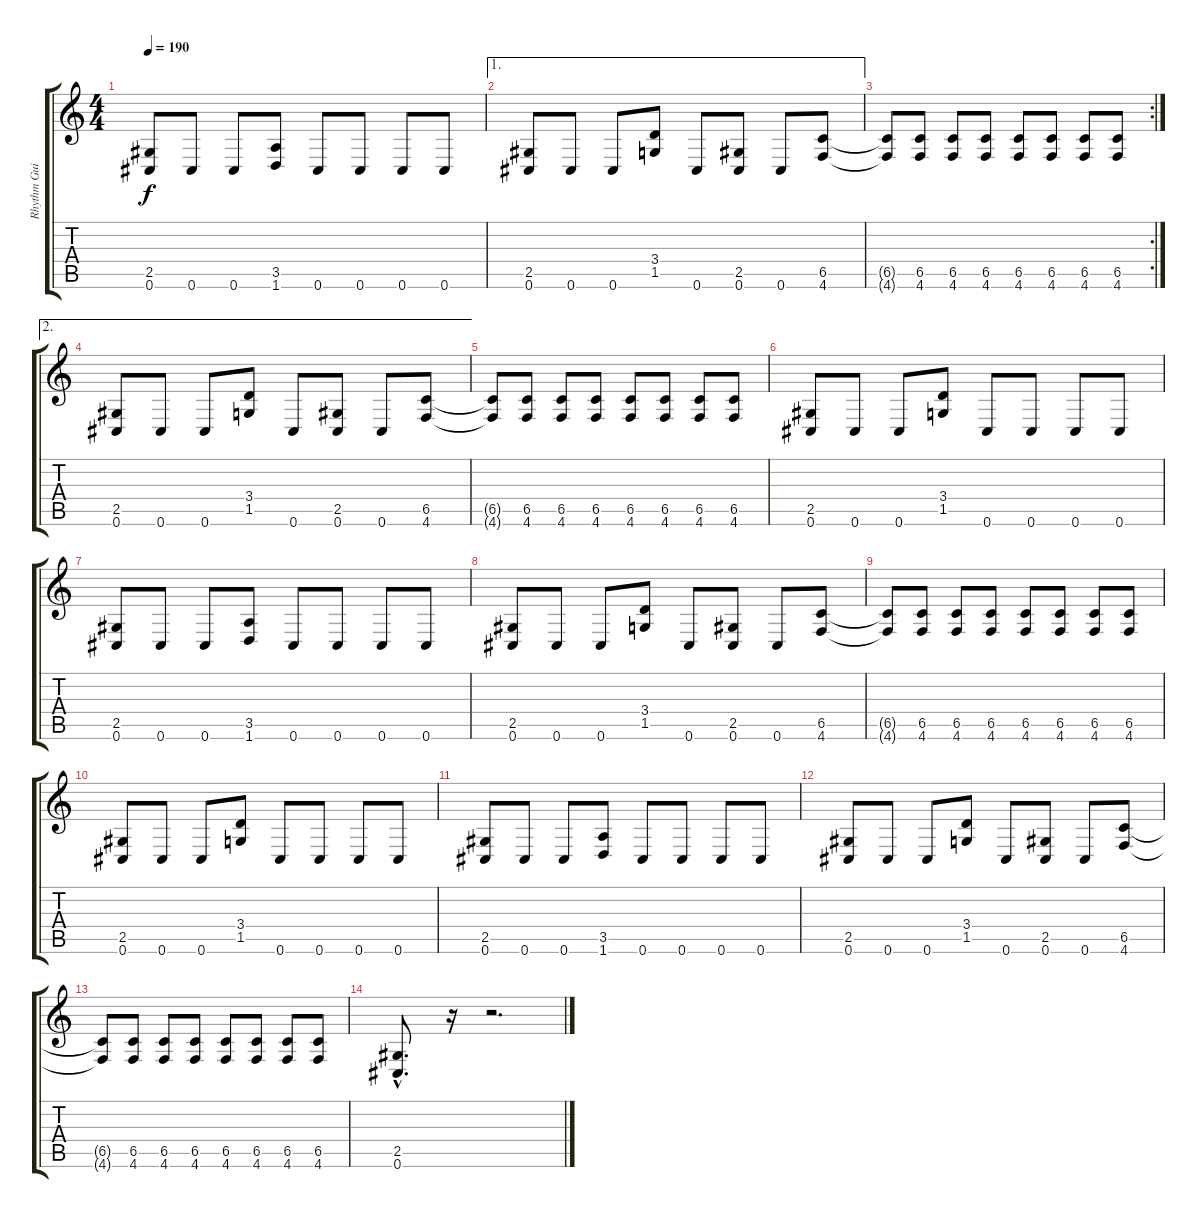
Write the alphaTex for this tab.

\track ("Rhythm Guitar" "Rhythm Gui") {instrument distortionguitar}
\staff {score tabs}
\tuning (Db4 Ab3 E3 B2 Gb2 Db2) {hide}
\ts (4 4)
\tempo 190
\clef g2
\ks c
(2.5 0.6).8{dy f} 0.6.8 0.6.8 (3.5 1.6).8 0.6.8 0.6.8 0.6.8 0.6.8 |
\ae 1
(2.5 0.6).8 0.6.8 0.6.8 (3.4 1.5).8 0.6.8 (2.5 0.6).8 0.6.8 (6.5 4.6).8 |
\rc 2
(6.5{t} 4.6{t}).8 (6.5 4.6).8 (6.5 4.6).8 (6.5 4.6).8 (6.5 4.6).8 (6.5 4.6).8 (6.5 4.6).8 (6.5 4.6).8 |
\ae 2
(2.5 0.6).8 0.6.8 0.6.8 (3.4 1.5).8 0.6.8 (2.5 0.6).8 0.6.8 (6.5 4.6).8 |
(6.5{t} 4.6{t}).8 (6.5 4.6).8 (6.5 4.6).8 (6.5 4.6).8 (6.5 4.6).8 (6.5 4.6).8 (6.5 4.6).8 (6.5 4.6).8 |
(2.5 0.6).8 0.6.8 0.6.8 (3.4 1.5).8 0.6.8 0.6.8 0.6.8 0.6.8 |
(2.5 0.6).8 0.6.8 0.6.8 (3.5 1.6).8 0.6.8 0.6.8 0.6.8 0.6.8 |
(2.5 0.6).8 0.6.8 0.6.8 (3.4 1.5).8 0.6.8 (2.5 0.6).8 0.6.8 (6.5 4.6).8 |
(6.5{t} 4.6{t}).8 (6.5 4.6).8 (6.5 4.6).8 (6.5 4.6).8 (6.5 4.6).8 (6.5 4.6).8 (6.5 4.6).8 (6.5 4.6).8 |
(2.5 0.6).8 0.6.8 0.6.8 (3.4 1.5).8 0.6.8 0.6.8 0.6.8 0.6.8 |
(2.5 0.6).8 0.6.8 0.6.8 (3.5 1.6).8 0.6.8 0.6.8 0.6.8 0.6.8 |
(2.5 0.6).8 0.6.8 0.6.8 (3.4 1.5).8 0.6.8 (2.5 0.6).8 0.6.8 (6.5 4.6).8 |
(6.5{t} 4.6{t}).8 (6.5 4.6).8 (6.5 4.6).8 (6.5 4.6).8 (6.5 4.6).8 (6.5 4.6).8 (6.5 4.6).8 (6.5 4.6).8 |
(2.5{hac} 0.6{hac}).8{d} r.16 r.2{d}
